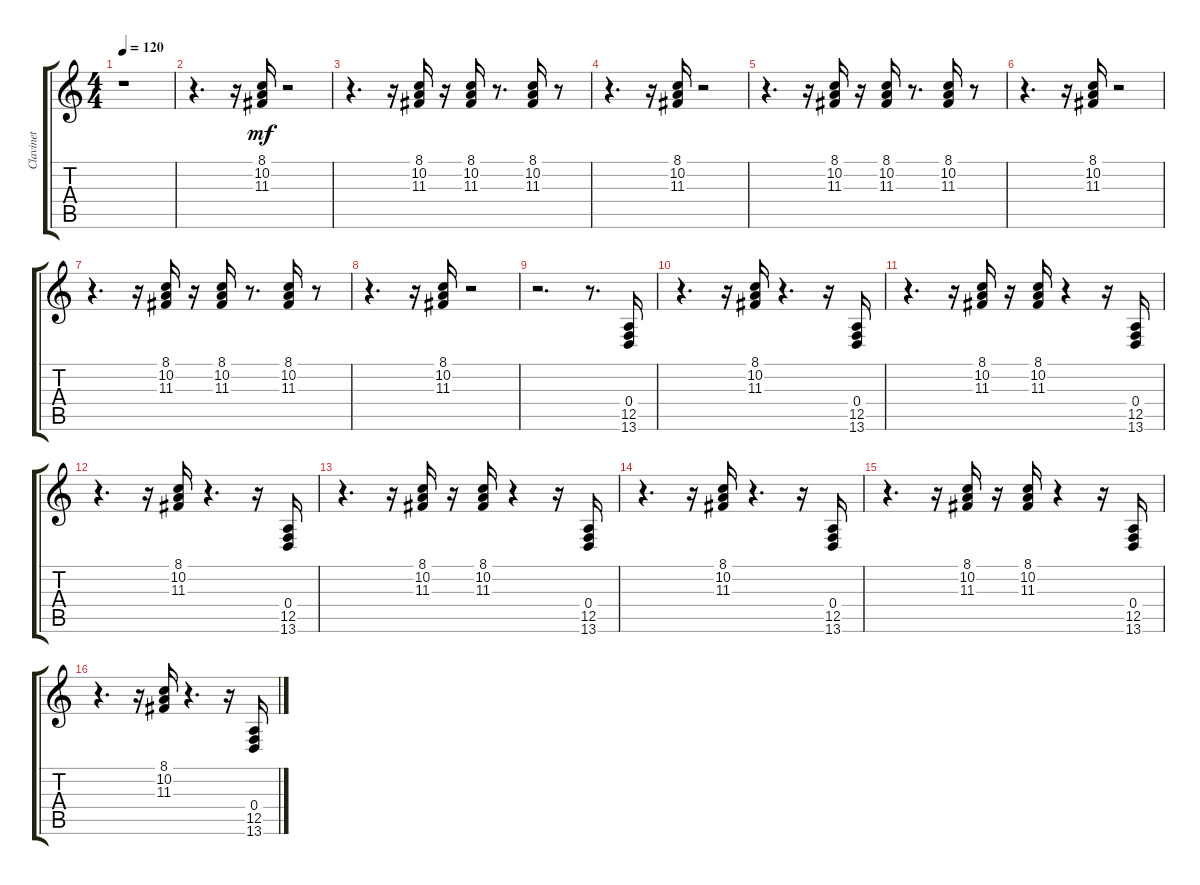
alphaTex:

\track ("Clavinet" "Clavinet") {instrument clavinet}
\staff {score tabs}
\tuning (E4 B3 G3 D3 A2 E2) {hide}
\ts (4 4)
\tempo 120
\clef g2
\ks c
r.1{dy mf} |
r.4{d} r.16 (8.1 10.2 11.3).16 r.2 |
r.4{d} r.16 (8.1 10.2 11.3).16 r.16 (8.1 10.2 11.3).16 r.8{d} (8.1 10.2 11.3).16 r.8 |
r.4{d} r.16 (8.1 10.2 11.3).16 r.2 |
r.4{d} r.16 (8.1 10.2 11.3).16 r.16 (8.1 10.2 11.3).16 r.8{d} (8.1 10.2 11.3).16 r.8 |
r.4{d} r.16 (8.1 10.2 11.3).16 r.2 |
r.4{d} r.16 (8.1 10.2 11.3).16 r.16 (8.1 10.2 11.3).16 r.8{d} (8.1 10.2 11.3).16 r.8 |
r.4{d} r.16 (8.1 10.2 11.3).16 r.2 |
r.2{d} r.8{d} (0.4 12.5 13.6).16 |
r.4{d} r.16 (8.1 10.2 11.3).16 r.4{d} r.16 (0.4 12.5 13.6).16 |
r.4{d} r.16 (8.1 10.2 11.3).16 r.16 (8.1 10.2 11.3).16 r.4 r.16 (0.4 12.5 13.6).16 |
r.4{d} r.16 (8.1 10.2 11.3).16 r.4{d} r.16 (0.4 12.5 13.6).16 |
r.4{d} r.16 (8.1 10.2 11.3).16 r.16 (8.1 10.2 11.3).16 r.4 r.16 (0.4 12.5 13.6).16 |
r.4{d} r.16 (8.1 10.2 11.3).16 r.4{d} r.16 (0.4 12.5 13.6).16 |
r.4{d} r.16 (8.1 10.2 11.3).16 r.16 (8.1 10.2 11.3).16 r.4 r.16 (0.4 12.5 13.6).16 |
r.4{d} r.16 (8.1 10.2 11.3).16 r.4{d} r.16 (0.4 12.5 13.6).16
